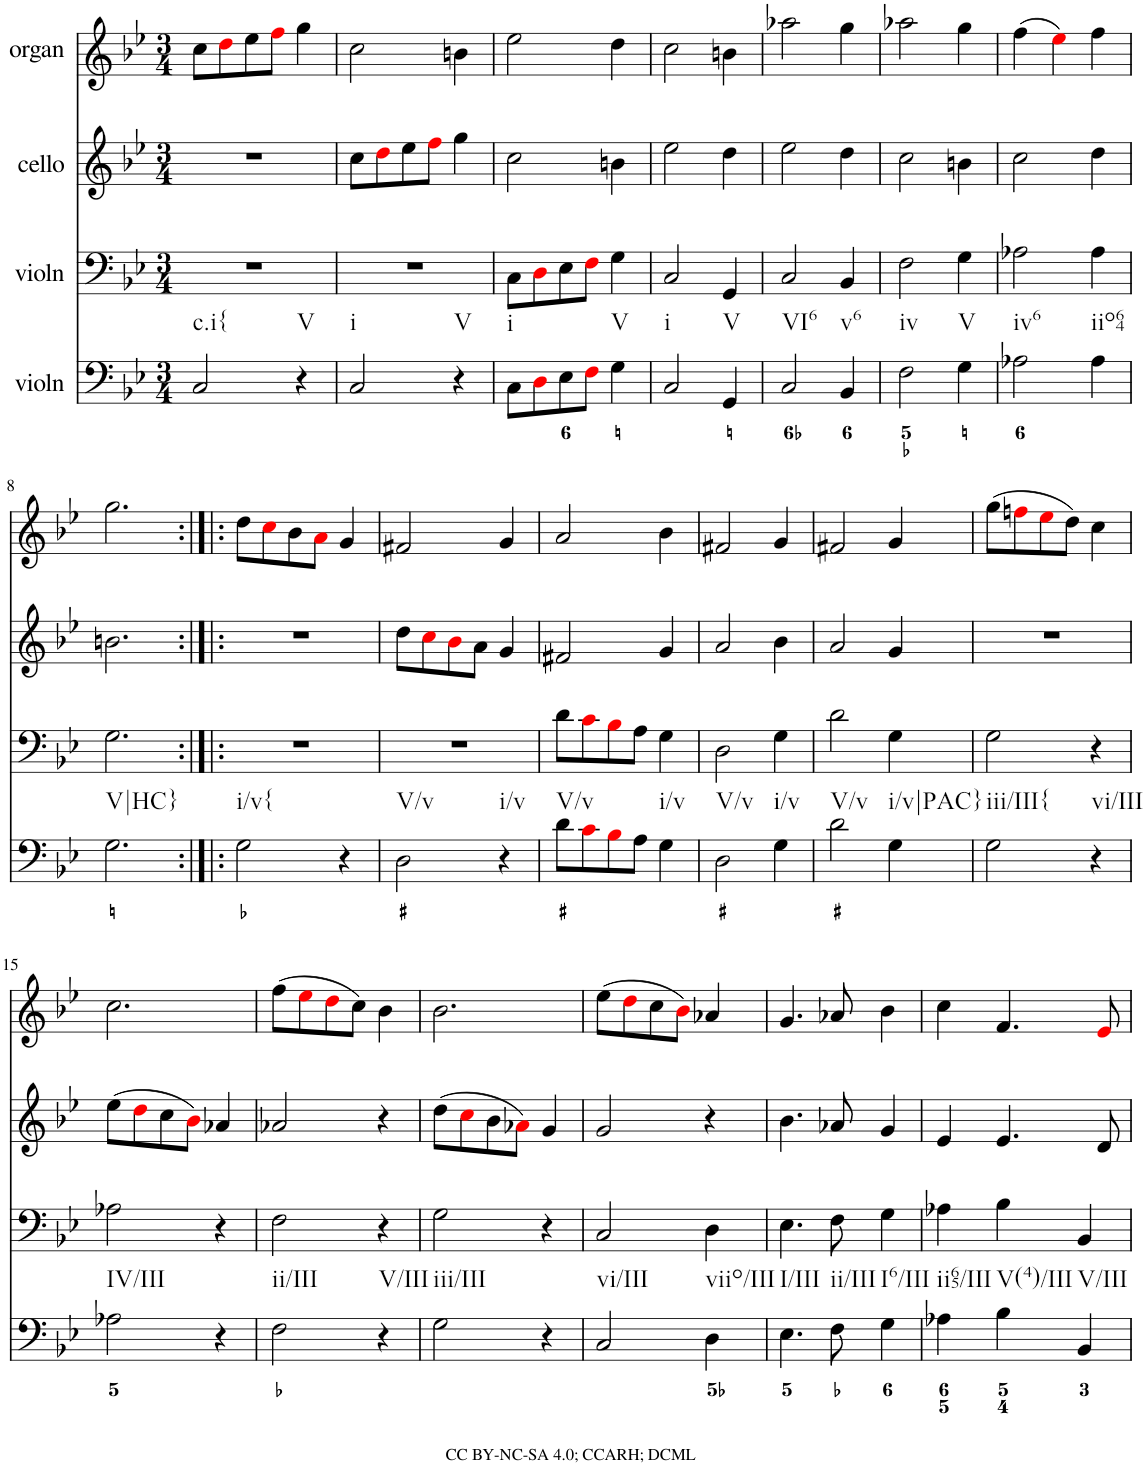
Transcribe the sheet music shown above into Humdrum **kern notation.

**kern	**kern	**kern	**kern
*part4	*part3	*part2	*part1
*staff4	*staff3	*staff2	*staff1
*I"violn	*I"violn	*I"cello	*I"organ
*clefF4	*clefF4	*clefG2	*clefG2
*k[b-e-]	*k[b-e-]	*k[b-e-]	*k[b-e-]
*g:	*g:	*g:	*g:
*M3/4	*M3/4	*M3/4	*M3/4
=1	=1	=1	=1
!	!LO:TX:b:t=c.i{	!	!
!	!LO:TX:b:t=V	!	!
2C/	2.r	2.r	8cc\L
.	.	.	8ddi\
.	.	.	8ee-\
.	.	.	8ffi\J
4r	.	.	4gg\
=2	=2	=2	=2
!	!LO:TX:b:t=i	!	!
!	!LO:TX:b:t=V	!	!
2C/	2.r	8cc\L	2cc\
.	.	8ddi\	.
.	.	8ee-\	.
.	.	8ffi\J	.
4r	.	4gg\	4bn\
=3	=3	=3	=3
!	!LO:TX:b:t=i	!	!
8C\L	8C\L	2cc\	2ee-\
8Di\	8Di\	.	.
8E-\	8E-\	.	.
8Fi\J	8Fi\J	.	.
!	!LO:TX:b:t=V	!	!
4G\	4G\	4bn\	4dd\
=4	=4	=4	=4
!	!LO:TX:b:t=i	!	!
2C/	2C/	2ee-\	2cc\
!	!LO:TX:b:t=V	!	!
4GG/	4GG/	4dd\	4bn\
=5	=5	=5	=5
!	!LO:TX:b:t=VI6	!	!
2C/	2C/	2ee-\	2aa-X\
!	!LO:TX:b:t=v6	!	!
4BB-/	4BB-/	4dd\	4gg\
=6	=6	=6	=6
!	!LO:TX:b:t=iv	!	!
2F\	2F\	2cc\	2aa-X\
!	!LO:TX:b:t=V	!	!
4G\	4G\	4bn\	4gg\
=7	=7	=7	=7
!	!LO:TX:b:t=iv6	!	!
2A-X\	2A-X\	2cc\	(4ff\
.	.	.	4ee-i\)
!	!LO:TX:b:t=iio64	!	!
4A-\	4A-\	4dd\	4ff\
!!LO:LB:g=z
=8	=8	=8	=8
!	!LO:TX:b:t=V|HC}	!	!
2.G\	2.G\	2.bn\	2.gg\
=9:|!|:	=9:|!|:	=9:|!|:	=9:|!|:
!	!LO:TX:b:t=i/v{	!	!
2G\	2.r	2.r	8dd\L
.	.	.	8cci\
.	.	.	8b-\
.	.	.	8ai\J
4r	.	.	4g/
=10	=10	=10	=10
!	!LO:TX:b:t=V/v	!	!
!	!LO:TX:b:t=i/v	!	!
2D\	2.r	8dd\L	2f#X/
.	.	8cci\	.
.	.	8b-i\	.
.	.	8a\J	.
4r	.	4g/	4g/
=11	=11	=11	=11
!	!LO:TX:b:t=V/v	!	!
8d\L	8d\L	2f#X/	2a/
8ci\	8ci\	.	.
8B-i\	8B-i\	.	.
8A\J	8A\J	.	.
!	!LO:TX:b:t=i/v	!	!
4G\	4G\	4g/	4b-\
=12	=12	=12	=12
!	!LO:TX:b:t=V/v	!	!
2D\	2D\	2a/	2f#X/
!	!LO:TX:b:t=i/v	!	!
4G\	4G\	4b-\	4g/
=13	=13	=13	=13
!	!LO:TX:b:t=V/v	!	!
2d\	2d\	2a/	2f#X/
!	!LO:TX:b:t=i/v|PAC}	!	!
4G\	4G\	4g/	4g/
=14	=14	=14	=14
!	!LO:TX:b:t=iii/III{	!	!
2G\	2G\	2.r	(8gg\L
.	.	.	8ffni\
.	.	.	8ee-i\
.	.	.	8dd\J)
!	!LO:TX:b:t=vi/III	!	!
4r	4r	.	4cc\
!!LO:LB:g=z
=15	=15	=15	=15
!	!LO:TX:b:t=IV/III	!	!
2A-X\	2A-X\	(8ee-\L	2.cc\
.	.	8ddi\	.
.	.	8cc\	.
.	.	8b-i\J)	.
4r	4r	4a-X/	.
=16	=16	=16	=16
!	!LO:TX:b:t=ii/III	!	!
2F\	2F\	2a-X/	(8ff\L
.	.	.	8ee-i\
.	.	.	8ddi\
.	.	.	8cc\J)
!	!LO:TX:b:t=V/III	!	!
4r	4r	4r	4b-\
=17	=17	=17	=17
!	!LO:TX:b:t=iii/III	!	!
2G\	2G\	(8dd\L	2.b-\
.	.	8cci\	.
.	.	8b-\	.
.	.	8a-Xi\J)	.
4r	4r	4g/	.
=18	=18	=18	=18
!	!LO:TX:b:t=vi/III	!	!
2C/	2C/	2g/	(8ee-\L
.	.	.	8ddi\
.	.	.	8cc\
.	.	.	8b-i\J)
!	!LO:TX:b:t=viio/III	!	!
4D\	4D\	4r	4a-X/
=19	=19	=19	=19
!	!LO:TX:b:t=I/III	!	!
4.E-\	4.E-\	4.b-\	4.g/
!	!LO:TX:b:t=ii/III	!	!
8F\	8F\	8a-X/	8a-X/
!	!LO:TX:b:t=I6/III	!	!
4G\	4G\	4g/	4b-\
=20	=20	=20	=20
!	!LO:TX:b:t=ii65/III	!	!
4A-X\	4A-X\	4e-/	4cc\
!	!LO:TX:b:t=V(4)/III	!	!
4B-\	4B-\	4.e-/	4.f/
!	!LO:TX:b:t=V/III	!	!
4BB-/	4BB-/	.	.
.	.	8d/	8e-i/
=	=	=	=
*-	*-	*-	*-
